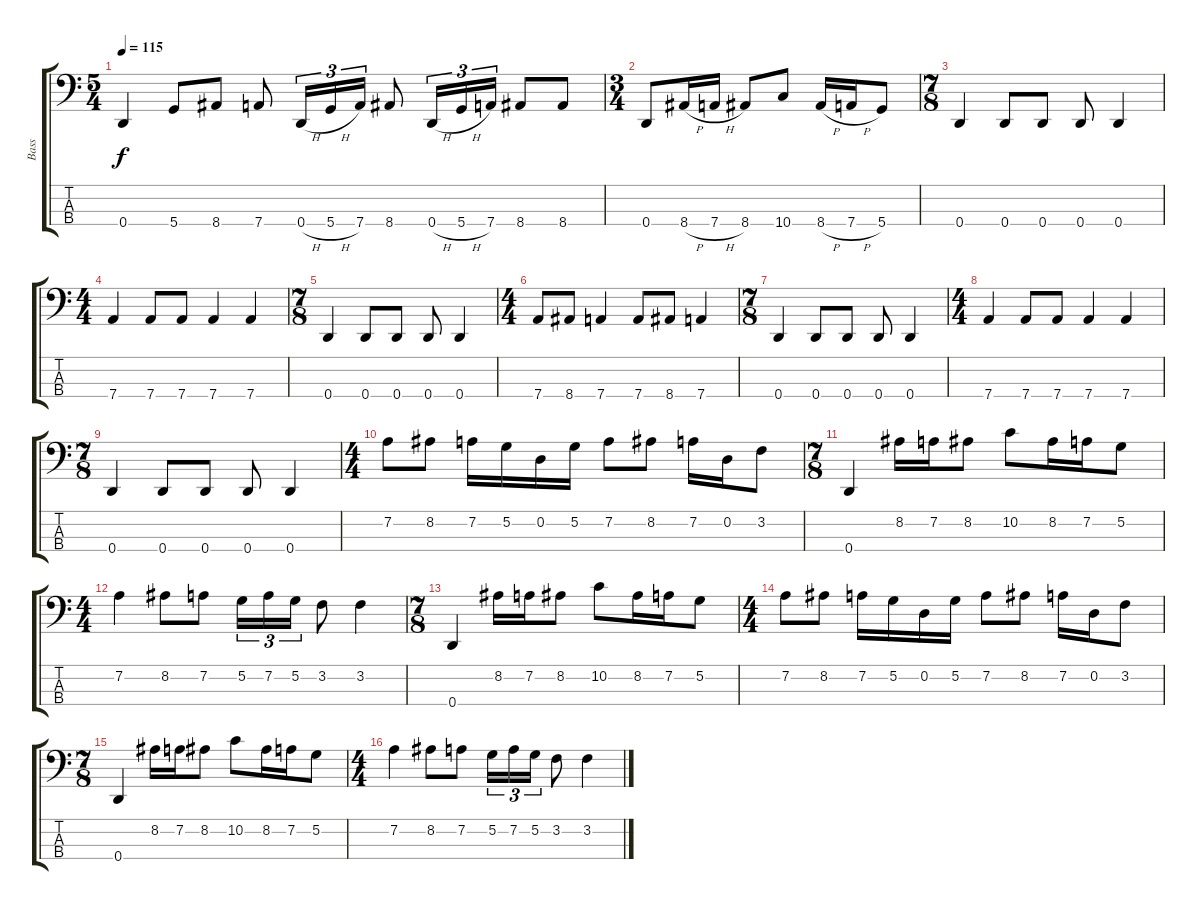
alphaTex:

\track ("Bass" "Bass") {instrument electricbassfinger}
\staff {score tabs}
\tuning (G2 D2 A1 D1) {hide}
\ts (5 4)
\tempo 115
\clef f4
\ks c
0.4.4{dy f} 5.4.8 8.4.8 7.4.8 0.4{h}.16{tu (3 2)} 5.4{h}.16{tu (3 2)} 7.4.16{tu (3 2)} 8.4.8 0.4{h}.16{tu (3 2)} 5.4{h}.16{tu (3 2)} 7.4.16{tu (3 2)} 8.4.8 8.4.8 |
\ts (3 4)
0.4.8 8.4{h}.16 7.4{h}.16 8.4.8 10.4.8 8.4{h}.16 7.4{h}.16 5.4.8 |
\ts (7 8)
0.4.4 0.4.8 0.4.8 0.4.8 0.4.4 |
\ts (4 4)
7.4.4 7.4.8 7.4.8 7.4.4 7.4.4 |
\ts (7 8)
0.4.4 0.4.8 0.4.8 0.4.8 0.4.4 |
\ts (4 4)
7.4.8 8.4.8 7.4.4 7.4.8 8.4.8 7.4.4 |
\ts (7 8)
0.4.4 0.4.8 0.4.8 0.4.8 0.4.4 |
\ts (4 4)
7.4.4 7.4.8 7.4.8 7.4.4 7.4.4 |
\ts (7 8)
0.4.4 0.4.8 0.4.8 0.4.8 0.4.4 |
\ts (4 4)
7.2.8 8.2.8 7.2.16 5.2.16 0.2.16 5.2.16 7.2.8 8.2.8 7.2.16 0.2.16 3.2.8 |
\ts (7 8)
0.4.4 8.2.16 7.2.16 8.2.8 10.2.8 8.2.16 7.2.16 5.2.8 |
\ts (4 4)
7.2.4 8.2.8 7.2.8 5.2.16{tu (3 2)} 7.2.16{tu (3 2)} 5.2.16{tu (3 2)} 3.2.8 3.2.4 |
\ts (7 8)
0.4.4 8.2.16 7.2.16 8.2.8 10.2.8 8.2.16 7.2.16 5.2.8 |
\ts (4 4)
7.2.8 8.2.8 7.2.16 5.2.16 0.2.16 5.2.16 7.2.8 8.2.8 7.2.16 0.2.16 3.2.8 |
\ts (7 8)
0.4.4 8.2.16 7.2.16 8.2.8 10.2.8 8.2.16 7.2.16 5.2.8 |
\ts (4 4)
7.2.4 8.2.8 7.2.8 5.2.16{tu (3 2)} 7.2.16{tu (3 2)} 5.2.16{tu (3 2)} 3.2.8 3.2.4
